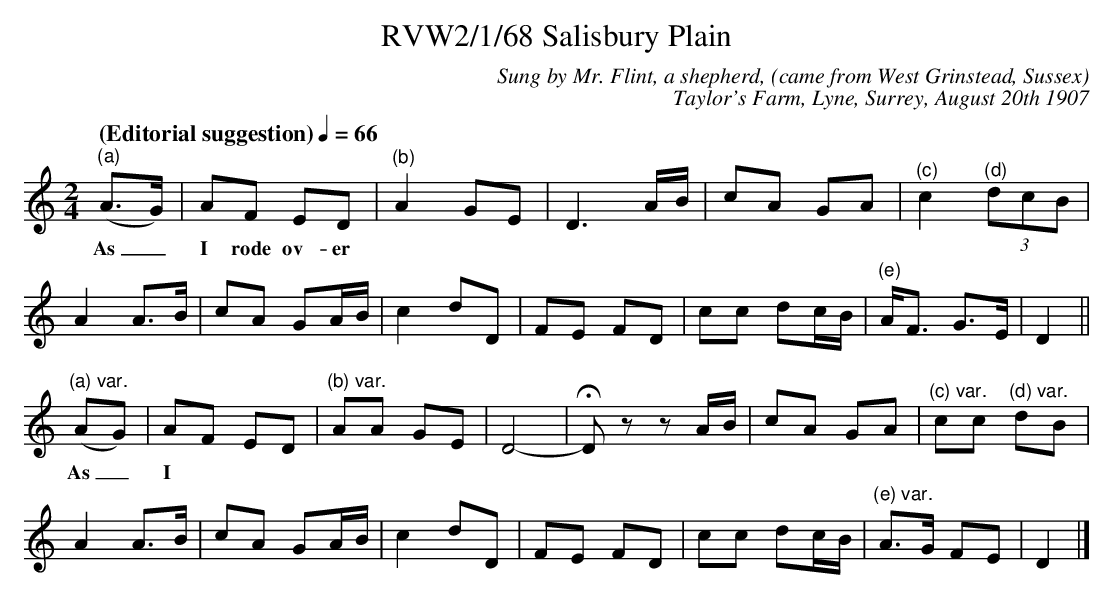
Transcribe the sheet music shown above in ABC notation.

X:1
T:RVW2/1/68 Salisbury Plain
C:Sung by Mr. Flint, a shepherd, (came from West Grinstead, Sussex)
C:Taylor's Farm, Lyne, Surrey, August 20th 1907
L:1/8
Q:"(Editorial suggestion)" 1/4=66
M:2/4
K:Ddor
"^(a)" (A>G) | AF ED |"^(b)" A2 GE | D3 A/B/ | cA GA |"^(c)" c2"^(d)" (3dcB |
w:As_ I rode ov-er
A2 A>B | cA GA/B/ | c2 dD | FE FD | cc dc/B/ |"^(e)" A<F G>E | D2 ||
"^(a) var." (AG) | AF ED |"^(b) var." AA GE |D4- | HD z z A/B/ | cA GA |"^(c) var." cc"^(d) var." dB |
w:As_ I
A2 A>B | cA GA/B/ | c2 dD | FE FD | cc dc/B/ |"^(e) var." A>G FE | D2 |]
